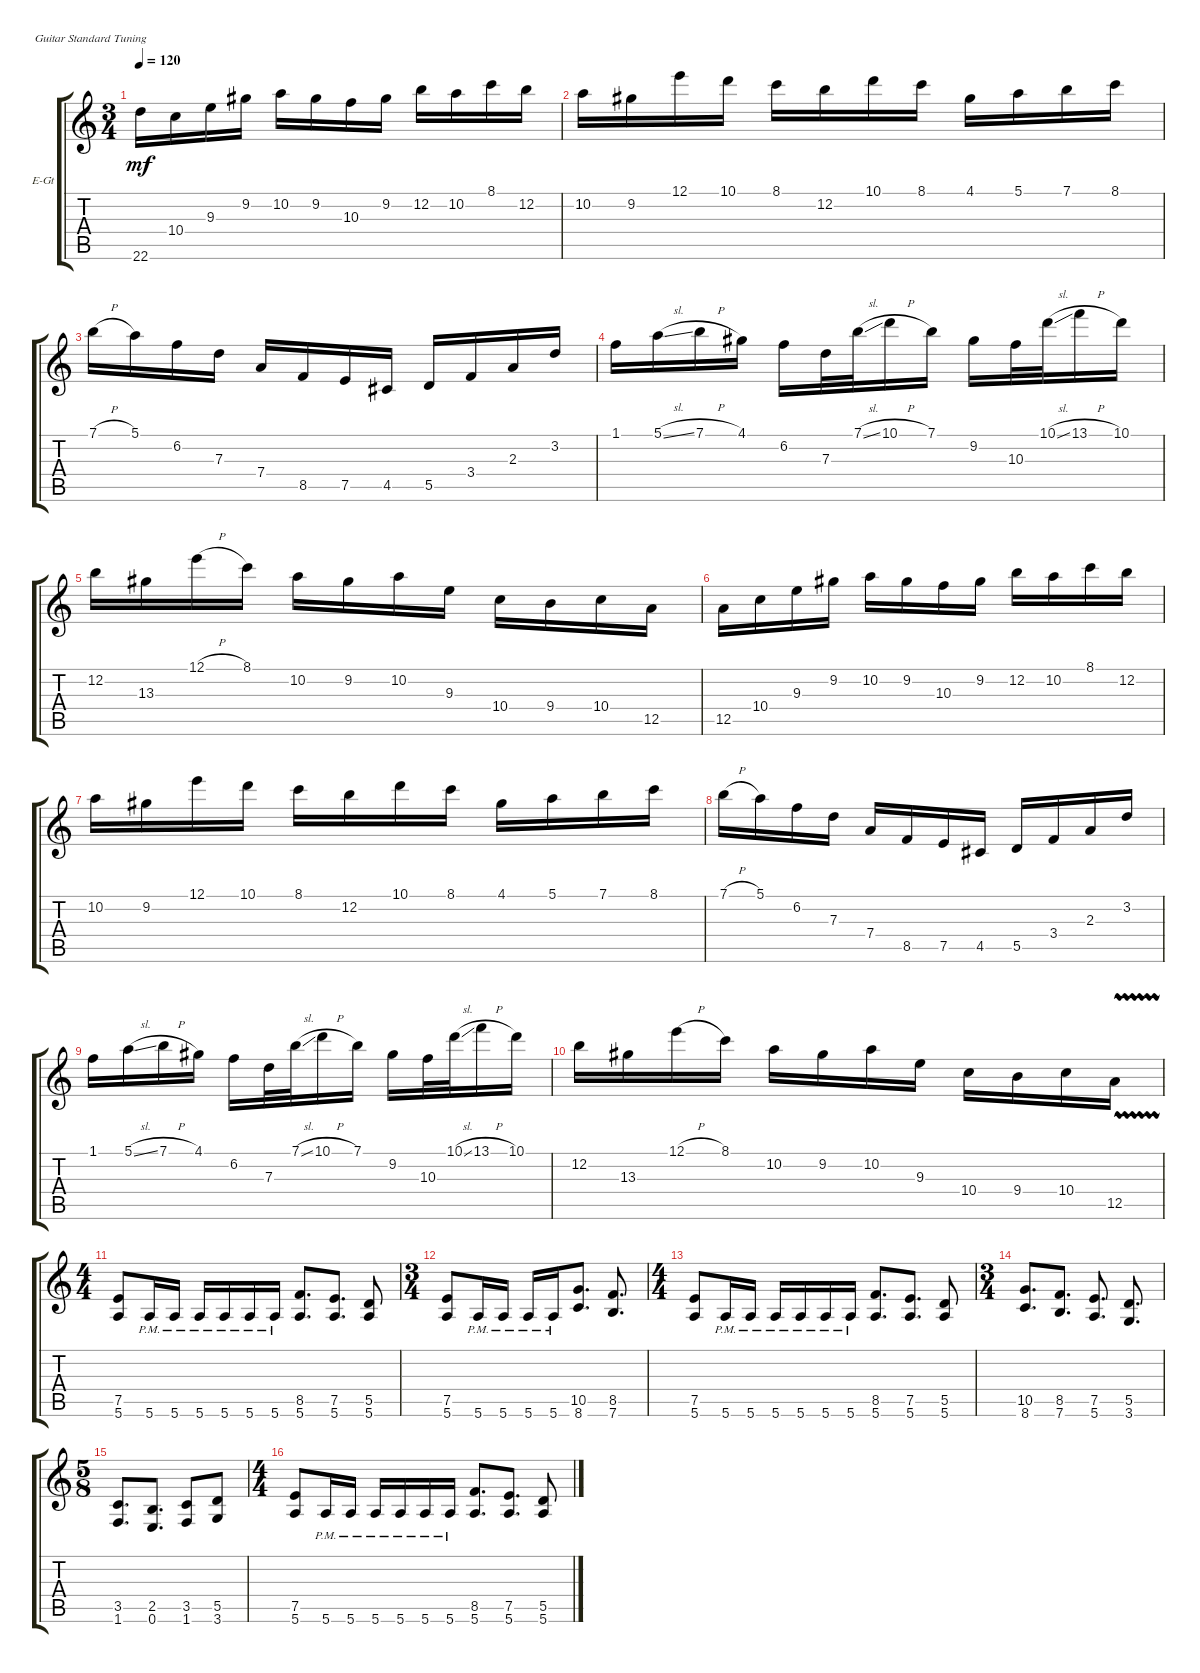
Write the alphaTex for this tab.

\bracketExtendMode groupsimilarinstruments
\firstSystemTrackNameOrientation horizontal
\otherSystemsTrackNameOrientation horizontal
\track ("Electric Guitar 1" "E-Gt") {multiBarRest instrument distortionguitar}
\staff {score tabs}
\tuning (E4 B3 G3 D3 A2 E2)
\ts (3 4)
\tempo 120
\clef g2
\ks c
22.6.16{dy mf instrument distortionguitar} 10.4.16 9.3.16 9.2.16 10.2.16 9.2.16 10.3.16 9.2.16 12.2.16 10.2.16 8.1.16 12.2.16 |
10.2.16 9.2.16 12.1.16 10.1.16 8.1.16 12.2.16 10.1.16 8.1.16 4.1.16 5.1.16 7.1.16 8.1.16 |
7.1{h}.16 5.1.16 6.2.16 7.3.16 7.4.16 8.5.16 7.5.16 4.5.16 5.5.16 3.4.16 2.3.16 3.2.16 |
1.1.16 5.1{sl}.16 7.1{h}.16 4.1.16 6.2.16 7.3.32 7.1{sl}.32 10.1{h}.16 7.1.16 9.2.16 10.3.32 10.1{sl}.32 13.1{h}.16 10.1.16 |
12.2.16 13.3.16 12.1{h}.16 8.1.16 10.2.16 9.2.16 10.2.16 9.3.16 10.4.16 9.4.16 10.4.16 12.5.16 |
12.5.16 10.4.16 9.3.16 9.2.16 10.2.16 9.2.16 10.3.16 9.2.16 12.2.16 10.2.16 8.1.16 12.2.16 |
10.2.16 9.2.16 12.1.16 10.1.16 8.1.16 12.2.16 10.1.16 8.1.16 4.1.16 5.1.16 7.1.16 8.1.16 |
7.1{h}.16 5.1.16 6.2.16 7.3.16 7.4.16 8.5.16 7.5.16 4.5.16 5.5.16 3.4.16 2.3.16 3.2.16 |
1.1.16 5.1{sl}.16 7.1{h}.16 4.1.16 6.2.16 7.3.32 7.1{sl}.32 10.1{h}.16 7.1.16 9.2.16 10.3.32 10.1{sl}.32 13.1{h}.16 10.1.16 |
12.2.16 13.3.16 12.1{h}.16 8.1.16 10.2.16 9.2.16 10.2.16 9.3.16 10.4.16 9.4.16 10.4.16 12.5{vw}.16 |
\ts (4 4)
(5.6 7.5).8 5.6{pm}.16 5.6{pm}.16 5.6{pm}.16 5.6{pm}.16 5.6{pm}.16 5.6{pm}.16 (5.6 8.5).8{d} (5.6 7.5).8{d} (5.6 5.5).8 |
\ts (3 4)
(5.6 7.5).8 5.6{pm}.16 5.6{pm}.16 5.6{pm}.16 5.6{pm}.16 (8.6 10.5).8{d} (7.6 8.5).8{d} |
\ts (4 4)
(5.6 7.5).8 5.6{pm}.16 5.6{pm}.16 5.6{pm}.16 5.6{pm}.16 5.6{pm}.16 5.6{pm}.16 (5.6 8.5).8{d} (5.6 7.5).8{d} (5.6 5.5).8 |
\ts (3 4)
(8.6 10.5).8{d} (7.6 8.5).8{d} (5.6 7.5).8{d} (3.6 5.5).8{d} |
\ts (5 8)
(1.6 3.5).8{d} (0.6 2.5).8{d} (1.6 3.5).8 (3.6 5.5).8 |
\ts (4 4)
(5.6 7.5).8 5.6{pm}.16 5.6{pm}.16 5.6{pm}.16 5.6{pm}.16 5.6{pm}.16 5.6{pm}.16 (5.6 8.5).8{d} (5.6 7.5).8{d} (5.6 5.5).8
